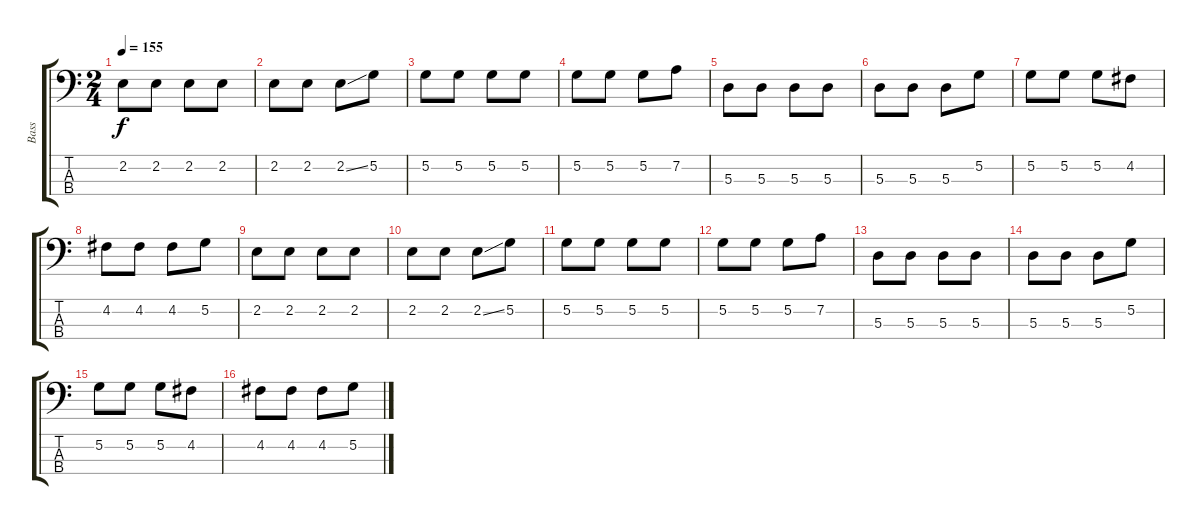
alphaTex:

\track ("Bass" "Bass") {instrument synthbass2}
\staff {score tabs}
\tuning (G2 D2 A1 E1) {hide}
\ts (2 4)
\tempo 155
\clef f4
\ks c
2.2.8{dy f} 2.2.8 2.2.8 2.2.8 |
2.2.8 2.2.8 2.2{ss}.8 5.2.8 |
5.2.8 5.2.8 5.2.8 5.2.8 |
5.2.8 5.2.8 5.2.8 7.2.8 |
5.3.8 5.3.8 5.3.8 5.3.8 |
5.3.8 5.3.8 5.3.8 5.2.8 |
5.2.8 5.2.8 5.2.8 4.2.8 |
4.2.8 4.2.8 4.2.8 5.2.8 |
2.2.8 2.2.8 2.2.8 2.2.8 |
2.2.8 2.2.8 2.2{ss}.8 5.2.8 |
5.2.8 5.2.8 5.2.8 5.2.8 |
5.2.8 5.2.8 5.2.8 7.2.8 |
5.3.8 5.3.8 5.3.8 5.3.8 |
5.3.8 5.3.8 5.3.8 5.2.8 |
5.2.8 5.2.8 5.2.8 4.2.8 |
4.2.8 4.2.8 4.2.8 5.2.8
